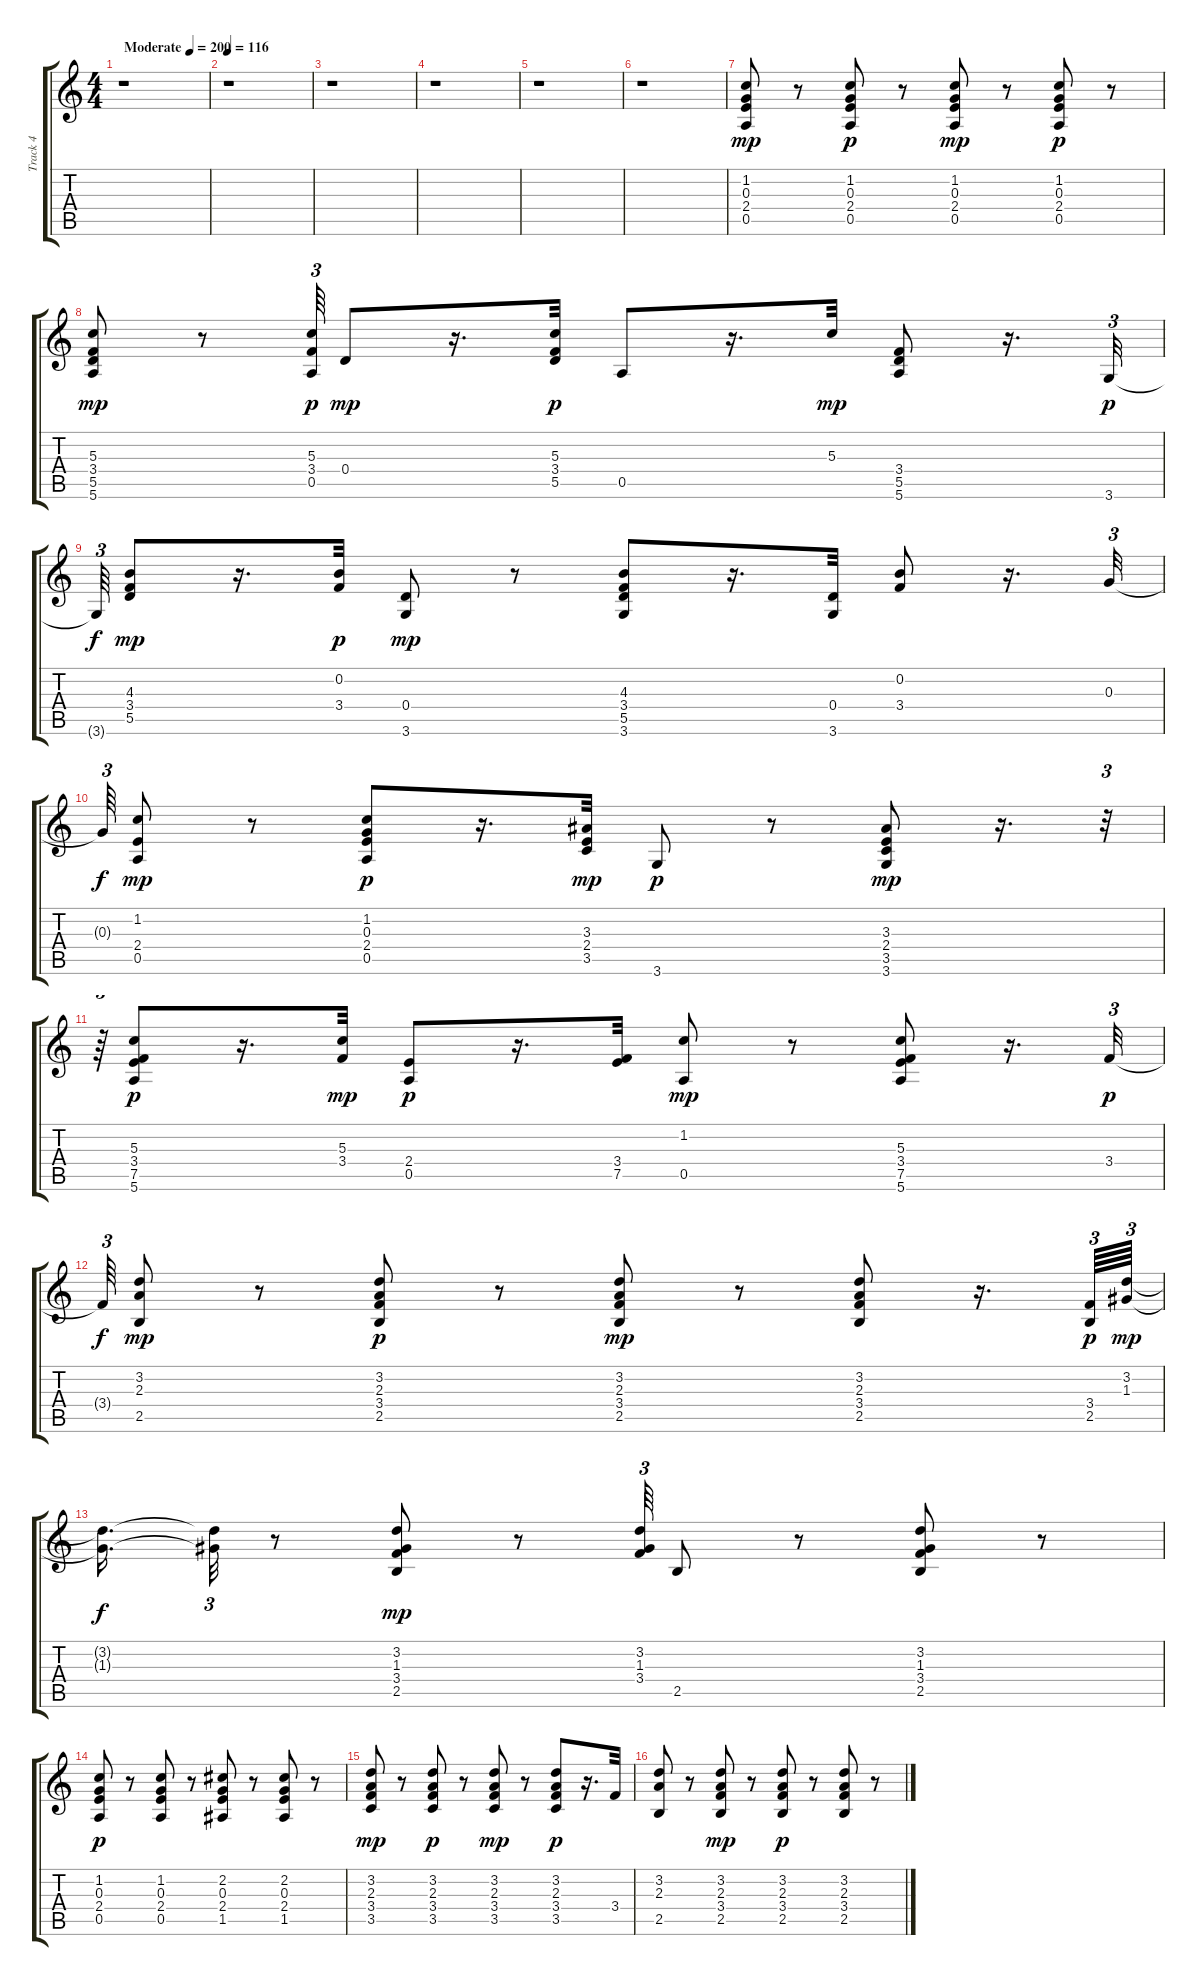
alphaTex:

\track ("Track 4" "Track 4") {instrument acousticguitarnylon}
\staff {score tabs}
\tuning (E4 B3 G3 D3 A2 E2) {hide}
\ts (4 4)
\tempo (200 "Moderate")
\clef g2
\ks c
r.1{dy mp instrument acousticguitarnylon} |
\tempo 116
r.1 |
r.1 |
r.1 |
r.1 |
r.1 |
(1.2 0.3 2.4 0.5).8 r.8 (1.2 0.3 2.4 0.5).8{dy p} r.8 (1.2 0.3 2.4 0.5).8{dy mp} r.8 (1.2 0.3 2.4 0.5).8{dy p} r.8 |
(5.3 3.4 5.5 5.6).8{dy mp} r.8 (5.3 3.4 0.5).64{tu (3 2) dy p} 0.4.8{dy mp} r.16{d} (5.3 3.4 5.5).32{dy p} 0.5.8 r.16{d} 5.3.32{dy mp} (3.4 5.5 5.6).8 r.16{d} 3.6.32{tu (3 2) dy p} |
3.6{t}.64{tu (3 2) dy f} (4.3 3.4 5.5).8{dy mp} r.16{d} (0.2 3.4).32{dy p} (0.4 3.6).8{dy mp} r.8 (4.3 3.4 5.5 3.6).8 r.16{d} (0.4 3.6).32 (0.2 3.4).8 r.16{d} 0.3.32{tu (3 2)} |
0.3{t}.64{tu (3 2) dy f} (1.2 2.4 0.5).8{dy mp} r.8 (1.2 0.3 2.4 0.5).8{dy p} r.16{d} (3.3 2.4 3.5).32{dy mp} 3.6.8{dy p} r.8 (3.3 2.4 3.5 3.6).8{dy mp} r.16{d} r.32{tu (3 2)} |
r.64{tu (3 2)} (5.3 3.4 7.5 5.6).8{dy p} r.16{d} (5.3 3.4).32{dy mp} (2.4 0.5).8{dy p} r.16{d} (3.4 7.5).32 (1.2 0.5).8{dy mp} r.8 (5.3 3.4 7.5 5.6).8 r.16{d} 3.4.32{tu (3 2) dy p} |
3.4{t}.64{tu (3 2) dy f} (3.2 2.3 2.5).8{dy mp} r.8 (3.2 2.3 3.4 2.5).8{dy p} r.8 (3.2 2.3 3.4 2.5).8{dy mp} r.8 (3.2 2.3 3.4 2.5).8 r.16{d} (3.4 2.5).64{tu (3 2) dy p} (3.2 1.3).64{tu (3 2) dy mp} |
(3.2{t} 1.3{t}).16{d dy f} (3.2{t} 1.3{t}).32{tu (3 2)} r.8 (3.2 1.3 3.4 2.5).8{dy mp} r.8 (3.2 1.3 3.4).64{tu (3 2)} 2.5.8 r.8 (3.2 1.3 3.4 2.5).8 r.8 |
(1.2 0.3 2.4 0.5).8{dy p} r.8 (1.2 0.3 2.4 0.5).8 r.8 (2.2 0.3 2.4 1.5).8 r.8 (2.2 0.3 2.4 1.5).8 r.8 |
(3.2 2.3 3.4 3.5).8{dy mp} r.8 (3.2 2.3 3.4 3.5).8{dy p} r.8 (3.2 2.3 3.4 3.5).8{dy mp} r.8 (3.2 2.3 3.4 3.5).8{dy p} r.16{d} 3.4.32 |
(3.2 2.3 2.5).8 r.8 (3.2 2.3 3.4 2.5).8{dy mp} r.8 (3.2 2.3 3.4 2.5).8{dy p} r.8 (3.2 2.3 3.4 2.5).8 r.8
